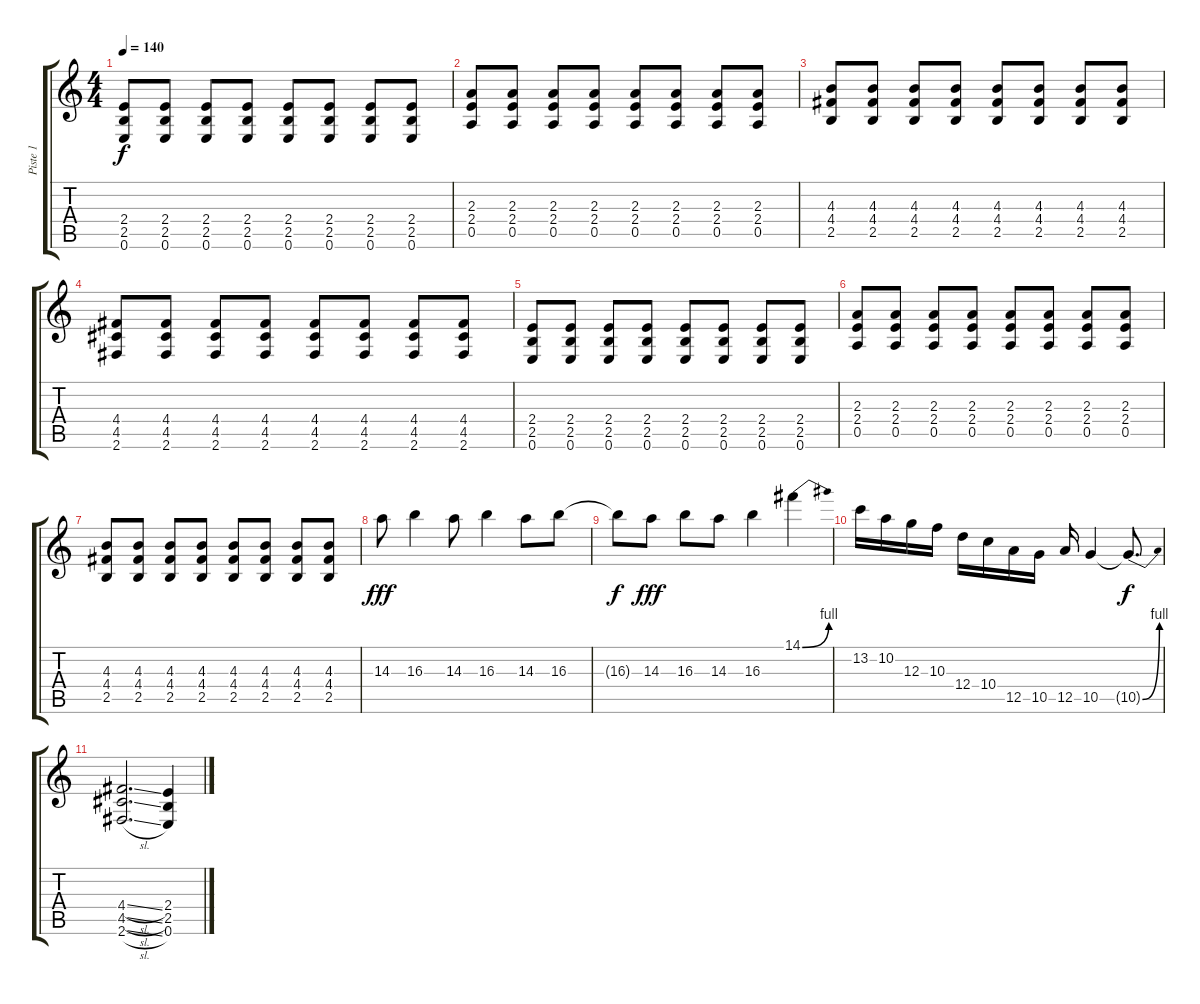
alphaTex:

\track ("Piste 1" "Piste 1") {instrument distortionguitar}
\staff {score tabs}
\tuning (E4 B3 G3 D3 A2 E2) {hide}
\ts (4 4)
\tempo 140
\clef g2
\ks c
(2.4 2.5 0.6).8{dy f} (2.4 2.5 0.6).8 (2.4 2.5 0.6).8 (2.4 2.5 0.6).8 (2.4 2.5 0.6).8 (2.4 2.5 0.6).8 (2.4 2.5 0.6).8 (2.4 2.5 0.6).8 |
(2.3 2.4 0.5).8 (2.3 2.4 0.5).8 (2.3 2.4 0.5).8 (2.3 2.4 0.5).8 (2.3 2.4 0.5).8 (2.3 2.4 0.5).8 (2.3 2.4 0.5).8 (2.3 2.4 0.5).8 |
(4.3 4.4 2.5).8 (4.3 4.4 2.5).8 (4.3 4.4 2.5).8 (4.3 4.4 2.5).8 (4.3 4.4 2.5).8 (4.3 4.4 2.5).8 (4.3 4.4 2.5).8 (4.3 4.4 2.5).8 |
(4.4 4.5 2.6).8 (4.4 4.5 2.6).8 (4.4 4.5 2.6).8 (4.4 4.5 2.6).8 (4.4 4.5 2.6).8 (4.4 4.5 2.6).8 (4.4 4.5 2.6).8 (4.4 4.5 2.6).8 |
(2.4 2.5 0.6).8 (2.4 2.5 0.6).8 (2.4 2.5 0.6).8 (2.4 2.5 0.6).8 (2.4 2.5 0.6).8 (2.4 2.5 0.6).8 (2.4 2.5 0.6).8 (2.4 2.5 0.6).8 |
(2.3 2.4 0.5).8 (2.3 2.4 0.5).8 (2.3 2.4 0.5).8 (2.3 2.4 0.5).8 (2.3 2.4 0.5).8 (2.3 2.4 0.5).8 (2.3 2.4 0.5).8 (2.3 2.4 0.5).8 |
(4.3 4.4 2.5).8 (4.3 4.4 2.5).8 (4.3 4.4 2.5).8 (4.3 4.4 2.5).8 (4.3 4.4 2.5).8 (4.3 4.4 2.5).8 (4.3 4.4 2.5).8 (4.3 4.4 2.5).8 |
14.3.8{dy fff} 16.3.4 14.3.8 16.3.4 14.3.8 16.3.8 |
16.3{t}.8{dy f} 14.3.8{dy fff} 16.3.8 14.3.8 16.3.4 14.1{be (bend 0 0 60 4)}.4 |
13.2.16 10.2.16 12.3.16 10.3.16 12.4.16 10.4.16 12.5.16 10.5.16 12.5.16 10.5.4 10.5{be (bend 0 0 60 4) t}.8{d dy f} |
(4.4{sl} 4.5{sl} 2.6{sl}).2{d} (2.4 2.5 0.6).4
